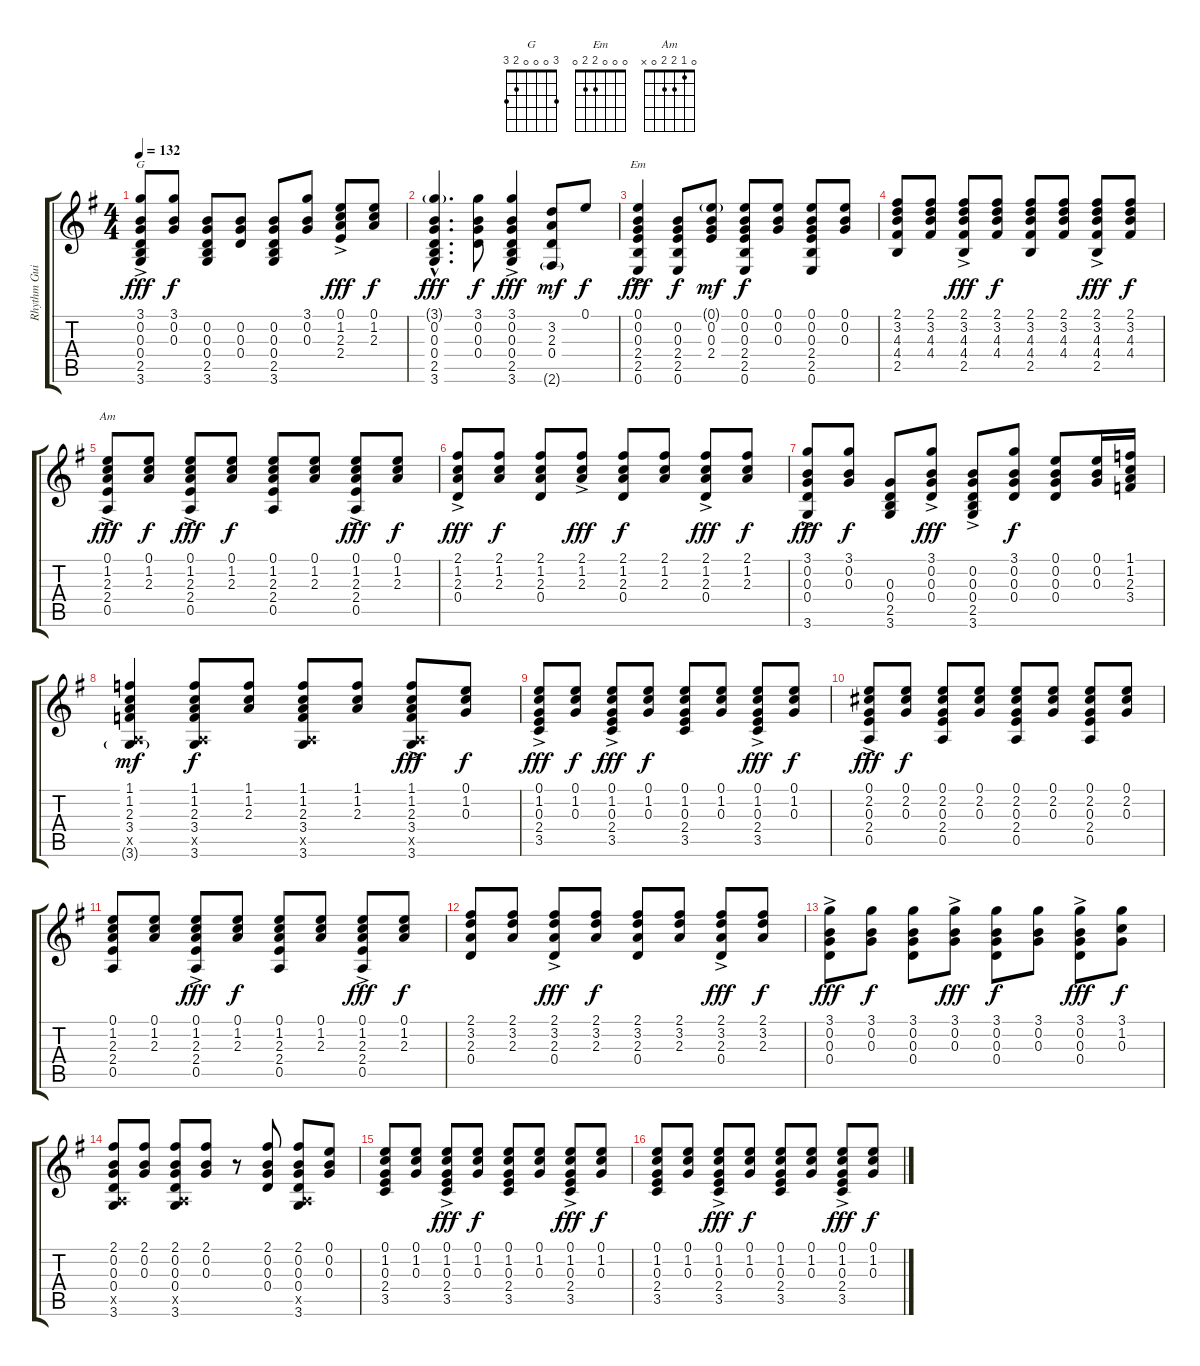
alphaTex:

\track ("Rhythm Guitar" "Rhythm Gui") {instrument acousticguitarnylon}
\staff {score tabs}
\tuning (E4 B3 G3 D3 A2 E2) {hide}
\chord ("G" 3 0 0 0 2 3)
\chord ("Em" 0 0 0 2 2 0)
\chord ("Am" 0 1 2 2 0 x)
\ts (4 4)
\tempo 132
\clef g2
\ks g
(3.1{ac} 0.2 0.3 0.4 2.5 3.6).8{ch "G" dy fff} (3.1 0.2 0.3).8{dy f} (0.2 0.3 0.4 2.5 3.6).8 (0.2 0.3 0.4).8 (0.2 0.3 0.4 2.5 3.6).8 (3.1 0.2 0.3).8 (0.1{ac} 1.2 2.3 2.4).8{dy fff} (0.1 1.2 2.3).8{dy f} |
(3.1{g hac} 0.2{hac} 0.3{hac} 0.4{hac} 2.5{hac} 3.6{hac}).4{d dy fff} (3.1 0.2 0.3 0.4).8{dy f} (3.1{ac} 0.2 0.3 0.4 2.5 3.6).4{dy fff} (3.2 2.3 0.4 2.6{g}).8{dy mf} 0.1.8{dy f} |
(0.1{ac} 0.2 0.3 2.4 2.5 0.6).4{ch "Em" dy fff} (0.2 0.3 2.4 2.5 0.6).8{dy f} (0.1{g} 0.2 0.3 2.4).8{dy mf} (0.1 0.2 0.3 2.4 2.5 0.6).8{dy f} (0.1 0.2 0.3).8 (0.1 0.2 0.3 2.4 2.5 0.6).8 (0.1 0.2 0.3).8 |
(2.1 3.2 4.3 4.4 2.5).8 (2.1 3.2 4.3 4.4).8 (2.1{ac} 3.2 4.3 4.4 2.5).8{dy fff} (2.1 3.2 4.3 4.4).8{dy f} (2.1 3.2 4.3 4.4 2.5).8 (2.1 3.2 4.3 4.4).8 (2.1{ac} 3.2 4.3 4.4 2.5).8{dy fff} (2.1 3.2 4.3 4.4).8{dy f} |
(0.1{ac} 1.2 2.3 2.4 0.5).8{ch "Am" dy fff} (0.1 1.2 2.3).8{dy f} (0.1{ac} 1.2 2.3 2.4 0.5).8{dy fff} (0.1 1.2 2.3).8{dy f} (0.1 1.2 2.3 2.4 0.5).8 (0.1 1.2 2.3).8 (0.1{ac} 1.2 2.3 2.4 0.5).8{dy fff} (0.1 1.2 2.3).8{dy f} |
(2.1{ac} 1.2 2.3 0.4).8{dy fff} (2.1 1.2 2.3).8{dy f} (2.1 1.2 2.3 0.4).8 (2.1{ac} 1.2 2.3).8{dy fff} (2.1 1.2 2.3 0.4).8{dy f} (2.1 1.2 2.3).8 (2.1{ac} 1.2 2.3 0.4).8{dy fff} (2.1 1.2 2.3).8{dy f} |
(3.1{ac} 0.2 0.3 0.4 3.6).8{dy fff} (3.1 0.2 0.3).8{dy f} (0.3 0.4 2.5 3.6).8 (3.1{ac} 0.2 0.3 0.4).8{dy fff} (0.2{ac} 0.3 0.4 2.5 3.6).8 (3.1 0.2 0.3 0.4).8{dy f} (0.1 0.2 0.3 0.4).8 (0.1 0.2 0.3).16 (1.1 1.2 2.3 3.4).16 |
(1.1 1.2 2.3 3.4 0.5{x} 3.6{g}).4{dy mf} (1.1 1.2 2.3 3.4 0.5{x} 3.6).8{dy f} (1.1 1.2 2.3).8 (1.1 1.2 2.3 3.4 0.5{x} 3.6).8 (1.1 1.2 2.3).8 (1.1{ac} 1.2 2.3 3.4 0.5{x} 3.6).8{dy fff} (0.1 1.2 0.3).8{dy f} |
(0.1{ac} 1.2 0.3 2.4 3.5).8{dy fff} (0.1 1.2 0.3).8{dy f} (0.1{ac} 1.2 0.3 2.4 3.5).8{dy fff} (0.1 1.2 0.3).8{dy f} (0.1 1.2 0.3 2.4 3.5).8 (0.1 1.2 0.3).8 (0.1{ac} 1.2 0.3 2.4 3.5).8{dy fff} (0.1 1.2 0.3).8{dy f} |
(0.1{ac} 2.2 0.3 2.4 0.5).8{dy fff} (0.1 2.2 0.3).8{dy f} (0.1 2.2 0.3 2.4 0.5).8 (0.1 2.2 0.3).8 (0.1 2.2 0.3 2.4 0.5).8 (0.1 2.2 0.3).8 (0.1 2.2 0.3 2.4 0.5).8 (0.1 2.2 0.3).8 |
(0.1 1.2 2.3 2.4 0.5).8 (0.1 1.2 2.3).8 (0.1{ac} 1.2 2.3 2.4 0.5).8{dy fff} (0.1 1.2 2.3).8{dy f} (0.1 1.2 2.3 2.4 0.5).8 (0.1 1.2 2.3).8 (0.1{ac} 1.2 2.3 2.4 0.5).8{dy fff} (0.1 1.2 2.3).8{dy f} |
(2.1 3.2 2.3 0.4).8 (2.1 3.2 2.3).8 (2.1{ac} 3.2 2.3 0.4).8{dy fff} (2.1 3.2 2.3).8{dy f} (2.1 3.2 2.3 0.4).8 (2.1 3.2 2.3).8 (2.1{ac} 3.2 2.3 0.4).8{dy fff} (2.1 3.2 2.3).8{dy f} |
(3.1{ac} 0.2 0.3 0.4).8{dy fff} (3.1 0.2 0.3).8{dy f} (3.1 0.2 0.3 0.4).8 (3.1{ac} 0.2 0.3).8{dy fff} (3.1 0.2 0.3 0.4).8{dy f} (3.1 0.2 0.3).8 (3.1{ac} 0.2 0.3 0.4).8{dy fff} (3.1 1.2 0.3).8{dy f} |
(2.1 0.2 0.3 0.4 0.5{x} 3.6).8 (2.1 0.2 0.3).8 (2.1 0.2 0.3 0.4 0.5{x} 3.6).8 (2.1 0.2 0.3).8 r.8 (2.1 0.2 0.3 0.4).8 (2.1 0.2 0.3 0.4 0.5{x} 3.6).8 (0.1 0.2 0.3).8 |
(0.1 1.2 0.3 2.4 3.5).8 (0.1 1.2 0.3).8 (0.1{ac} 1.2 0.3 2.4 3.5).8{dy fff} (0.1 1.2 0.3).8{dy f} (0.1 1.2 0.3 2.4 3.5).8 (0.1 1.2 0.3).8 (0.1{ac} 1.2 0.3 2.4 3.5).8{dy fff} (0.1 1.2 0.3).8{dy f} |
(0.1 1.2 0.3 2.4 3.5).8 (0.1 1.2 0.3).8 (0.1{ac} 1.2 0.3 2.4 3.5).8{dy fff} (0.1 1.2 0.3).8{dy f} (0.1 1.2 0.3 2.4 3.5).8 (0.1 1.2 0.3).8 (0.1{ac} 1.2 0.3 2.4 3.5).8{dy fff} (0.1 1.2 0.3).8{dy f}
